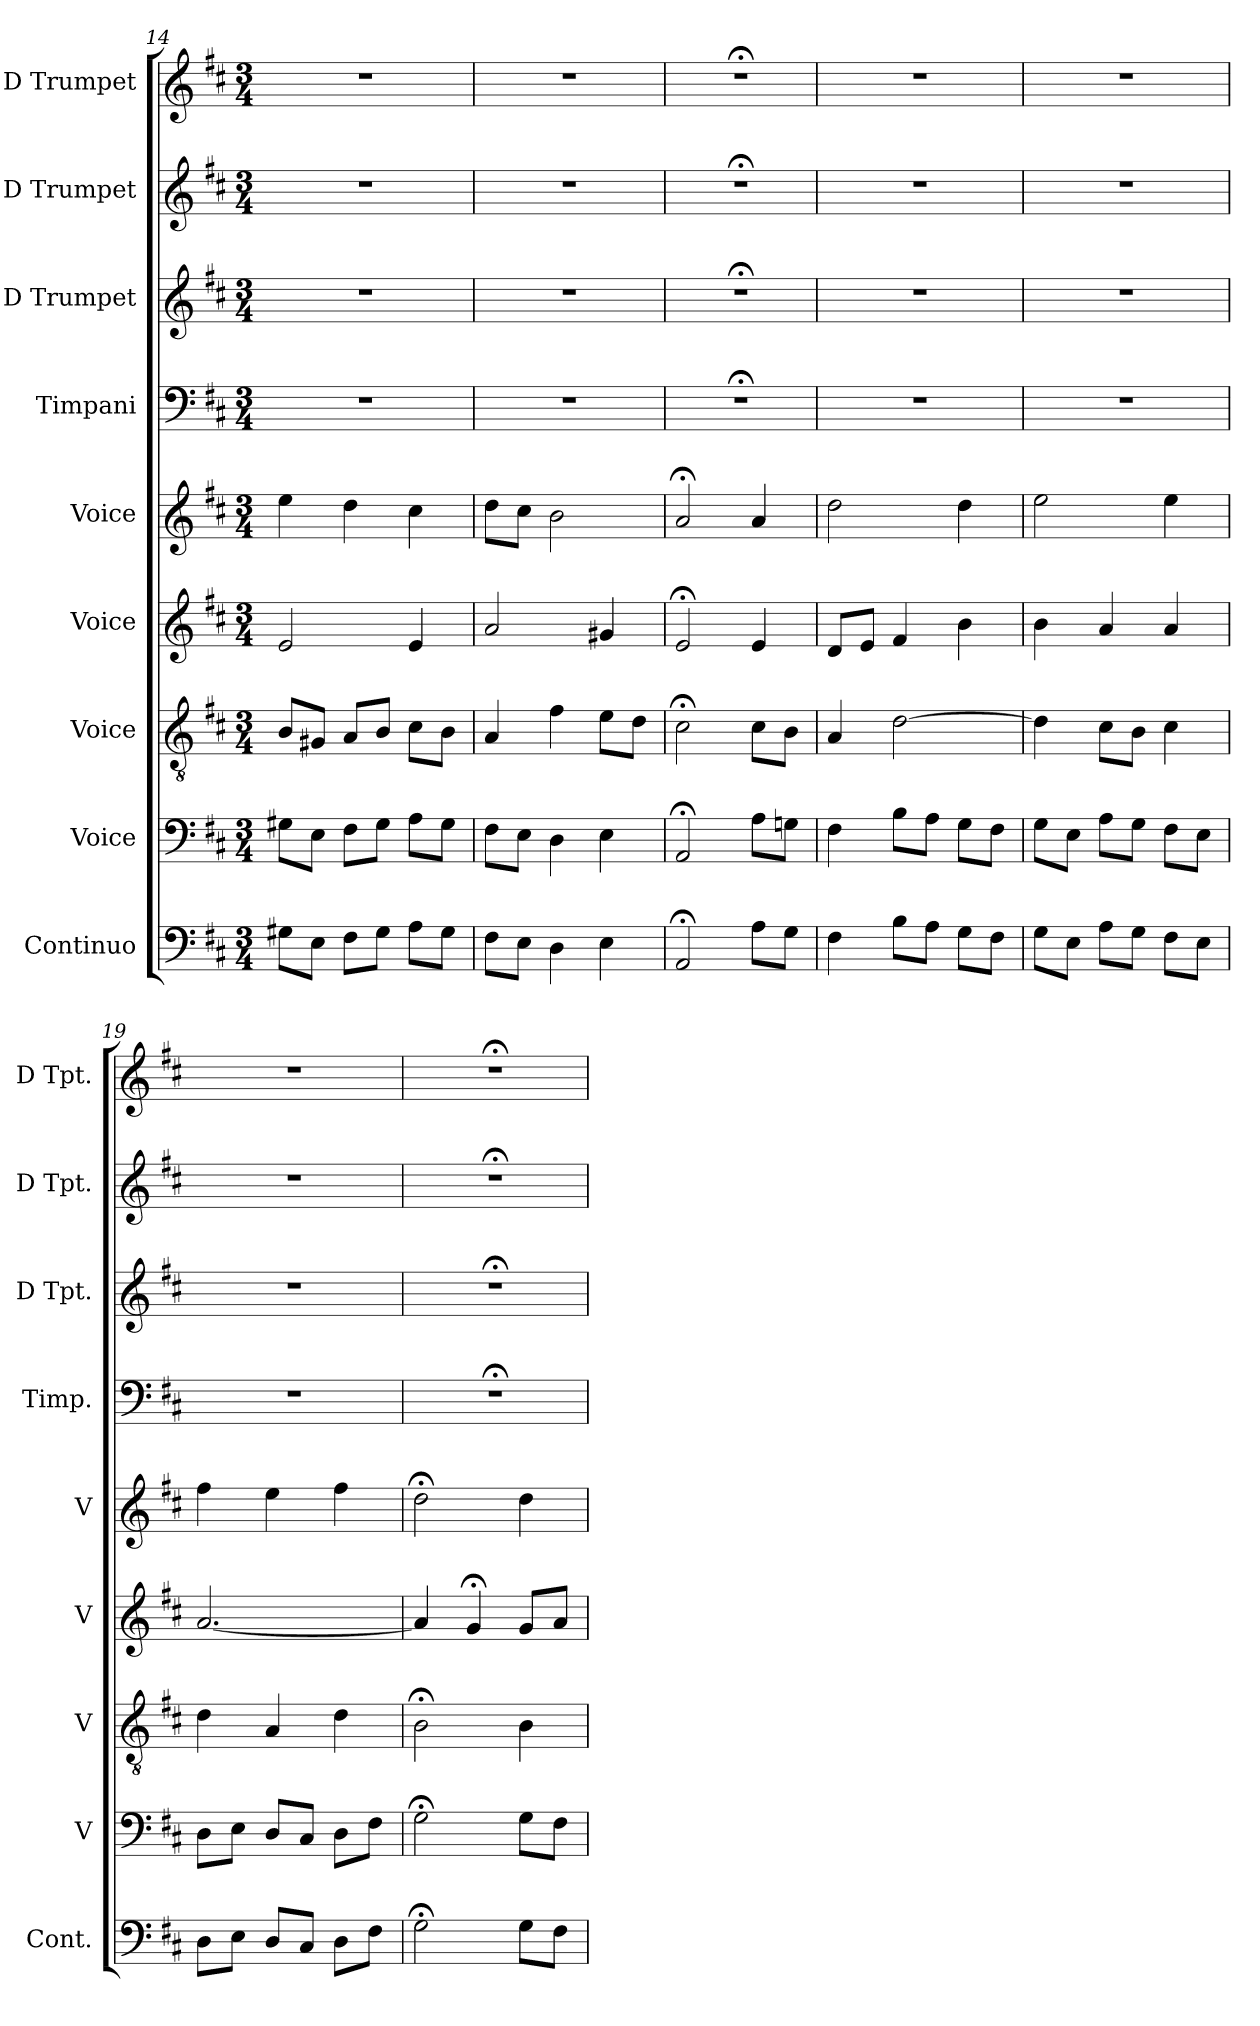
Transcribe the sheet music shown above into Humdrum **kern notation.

**kern	**kern	**kern	**kern	**kern	**kern	**kern	**kern	**kern
*part9	*part8	*part7	*part6	*part5	*part4	*part3	*part2	*part1
*staff9	*staff8	*staff7	*staff6	*staff5	*staff4	*staff3	*staff2	*staff1
*I"Continuo	*I"Voice	*I"Voice	*I"Voice	*I"Voice	*I"Timpani	*I"D Trumpet	*I"D Trumpet	*I"D Trumpet
*I'Cont.	*I'V	*I'V	*I'V	*I'V	*I'Timp.	*I'D Tpt.	*I'D Tpt.	*I'D Tpt.
*clefF4	*clefF4	*clefGv2	*clefG2	*clefG2	*clefF4	*clefG2	*clefG2	*clefG2
*k[f#c#]	*k[f#c#]	*k[f#c#]	*k[f#c#]	*k[f#c#]	*k[f#c#]	*k[f#c#]	*k[f#c#]	*k[f#c#]
*M3/4	*M3/4	*M3/4	*M3/4	*M3/4	*M3/4	*M3/4	*M3/4	*M3/4
=14	=14	=14	=14	=14	=14	=14	=14	=14
8G#XL	8G#XL	8BL	2e	4ee	2.r	2.r	2.r	2.r
8EJ	8EJ	8G#XJ	.	.	.	.	.	.
8F#L	8F#L	8AL	.	4dd	.	.	.	.
8G#J	8G#J	8BJ	.	.	.	.	.	.
8AL	8AL	8c#L	4e	4cc#	.	.	.	.
8G#J	8G#J	8BJ	.	.	.	.	.	.
=15	=15	=15	=15	=15	=15	=15	=15	=15
8F#L	8F#L	4A	2a	8ddL	2.r	2.r	2.r	2.r
8EJ	8EJ	.	.	8cc#J	.	.	.	.
4D	4D	4f#	.	2b	.	.	.	.
4E	4E	8eL	4g#X	.	.	.	.	.
.	.	8dJ	.	.	.	.	.	.
=16	=16	=16	=16	=16	=16	=16	=16	=16
2AA;<	2AA;<	2c#;<	2e;<	2a;<	2.r;<	2.r;<	2.r;<	2.r;<
8AL	8AL	8c#L	4e	4a	.	.	.	.
8GJ	8GnJ	8BJ	.	.	.	.	.	.
=17	=17	=17	=17	=17	=17	=17	=17	=17
4F#	4F#	4A	8dL	2dd	2.r	2.r	2.r	2.r
.	.	.	8eJ	.	.	.	.	.
8BL	8BL	[2d	4f#	.	.	.	.	.
8AJ	8AJ	.	.	.	.	.	.	.
8GL	8GL	.	4b	4dd	.	.	.	.
8F#J	8F#J	.	.	.	.	.	.	.
=18	=18	=18	=18	=18	=18	=18	=18	=18
8GL	8GL	4d]	4b	2ee	2.r	2.r	2.r	2.r
8EJ	8EJ	.	.	.	.	.	.	.
8AL	8AL	8c#L	4a	.	.	.	.	.
8GJ	8GJ	8BJ	.	.	.	.	.	.
8F#L	8F#L	4c#	4a	4ee	.	.	.	.
8EJ	8EJ	.	.	.	.	.	.	.
=19	=19	=19	=19	=19	=19	=19	=19	=19
8DL	8DL	4d	[2.a	4ff#	2.r	2.r	2.r	2.r
8EJ	8EJ	.	.	.	.	.	.	.
8DL	8DL	4A	.	4ee	.	.	.	.
8C#J	8C#J	.	.	.	.	.	.	.
8DL	8DL	4d	.	4ff#	.	.	.	.
8F#J	8F#J	.	.	.	.	.	.	.
=20	=20	=20	=20	=20	=20	=20	=20	=20
2G;<	2G;<	2B;<	4a]	2dd;<	2.r;<	2.r;<	2.r;<	2.r;<
.	.	.	4g;<	.	.	.	.	.
8GL	8GL	4B	8gL	4dd	.	.	.	.
8F#J	8F#J	.	8aJ	.	.	.	.	.
=	=	=	=	=	=	=	=	=
*-	*-	*-	*-	*-	*-	*-	*-	*-
